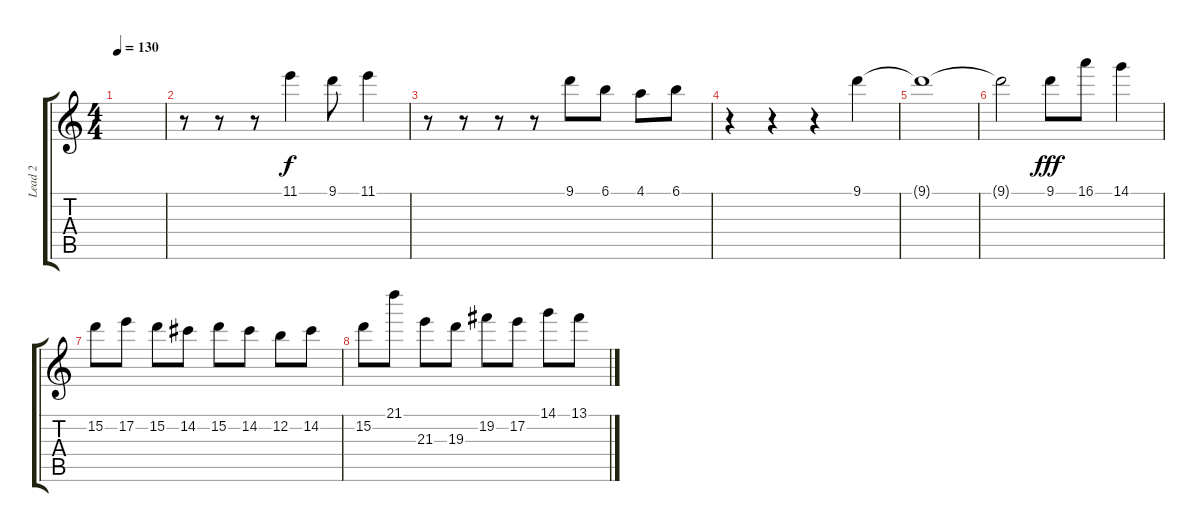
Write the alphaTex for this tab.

\track ("Lead 2" "Lead 2") {instrument distortionguitar}
\staff {score tabs}
\tuning (F4 B3 G3 D3 A2 E2) {hide}
\ts (4 4)
\tempo 130
\clef g2
\ks c
|
r.8 r.8 r.8 11.1.4 9.1.8 11.1.4 |
r.8 r.8 r.8 r.8 9.1.8 6.1.8 4.1.8 6.1.8 |
r.4 r.4 r.4 9.1.4 |
9.1{t}.1{dy f} |
9.1{t}.2 9.1.8{dy fff} 16.1.8 14.1.4 |
15.2.8 17.2.8 15.2.8 14.2.8 15.2.8 14.2.8 12.2.8 14.2.8 |
15.2.8 21.1.8 21.3.8 19.3.8 19.2.8 17.2.8 14.1.8 13.1.8
